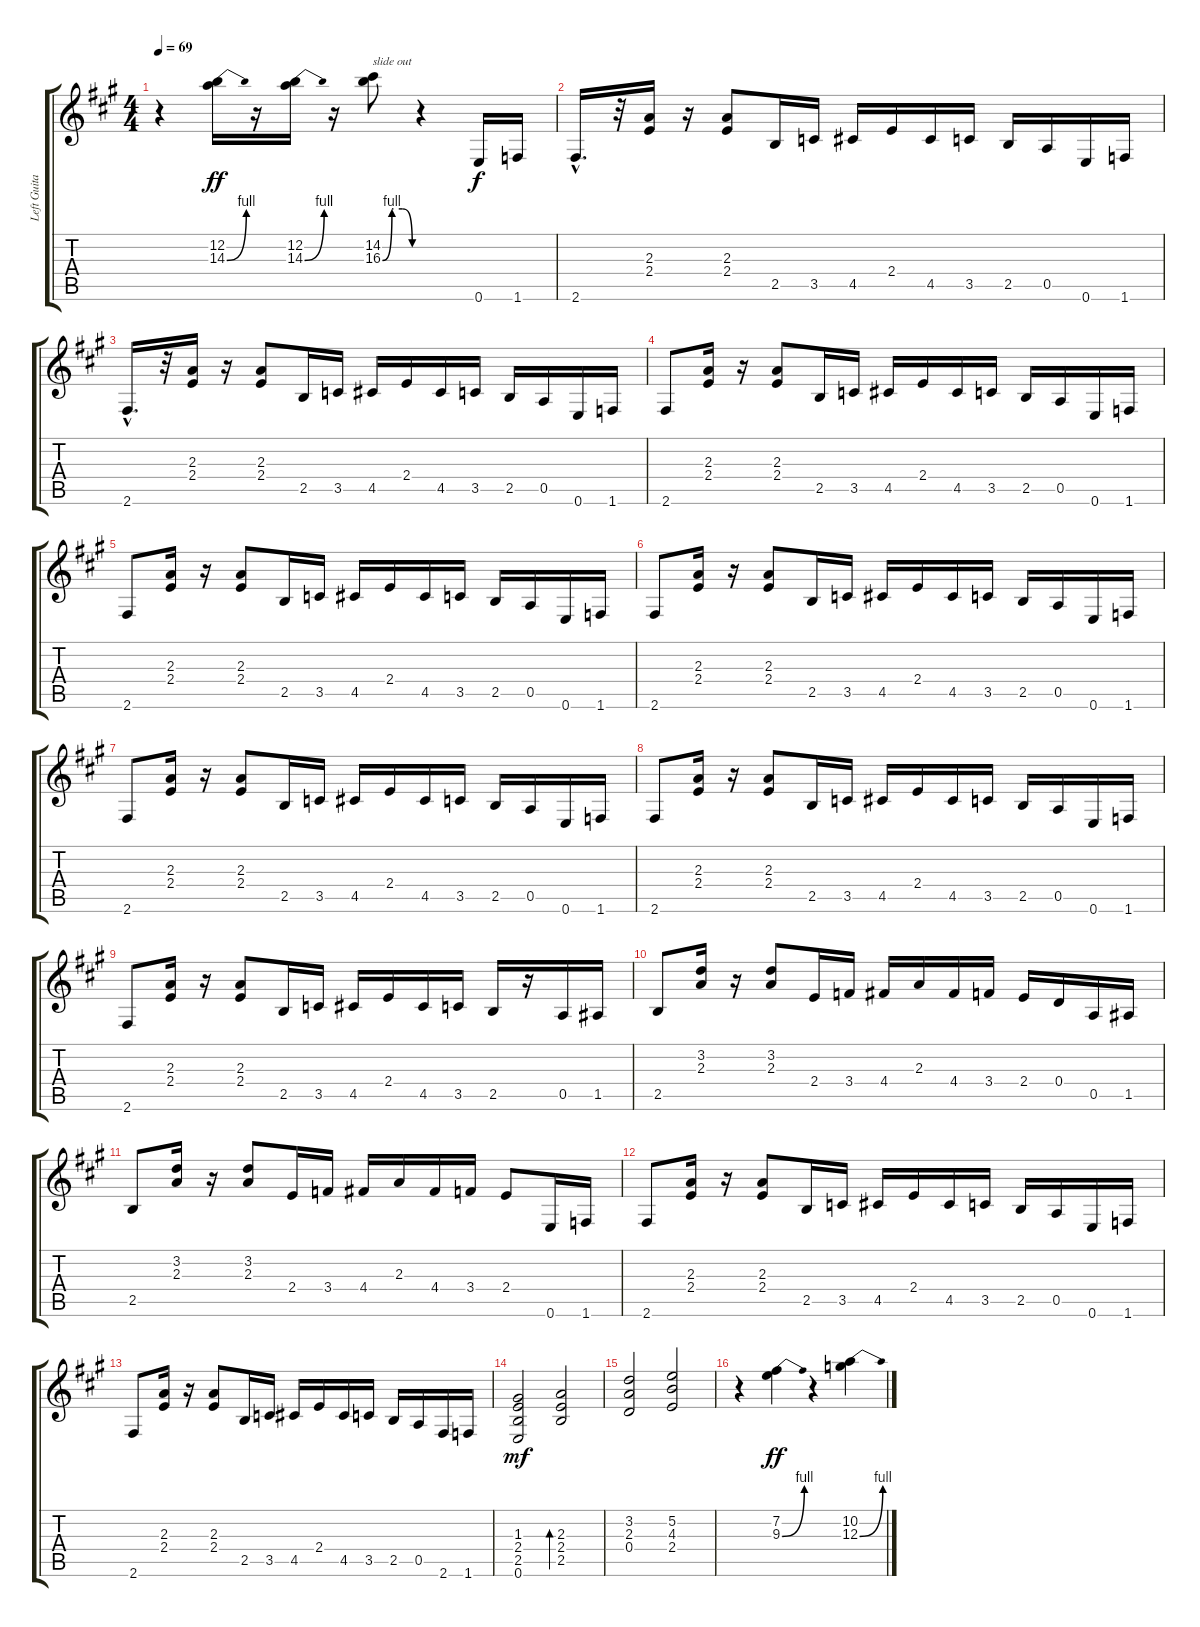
\track ("Left Guitar" "Left Guita") {instrument overdrivenguitar}
\staff {score tabs}
\tuning (E4 B3 G3 D3 A2 E2) {hide}
\ts (4 4)
\tempo 69
\clef g2
\ks f#minor
r.4{dy ff} (12.2 14.3{be (bend 0 0 60 4)}).16 r.16 (12.2 14.3{be (bend 0 0 60 4)}).16 r.16 (14.2 16.3{be (custom 0 0 19 4 22 4 40 4 60 0)}).8{txt "slide out"} r.4 0.6.16{dy f} 1.6.16 |
2.6{hac}.16{d} r.32 (2.3 2.4).16 r.16 (2.3 2.4).8 2.5.16 3.5.16 4.5.16 2.4.16 4.5.16 3.5.16 2.5.16 0.5.16 0.6.16 1.6.16 |
2.6{hac}.16{d} r.32 (2.3 2.4).16 r.16 (2.3 2.4).8 2.5.16 3.5.16 4.5.16 2.4.16 4.5.16 3.5.16 2.5.16 0.5.16 0.6.16 1.6.16 |
2.6.8 (2.3 2.4).16 r.16 (2.3 2.4).8 2.5.16 3.5.16 4.5.16 2.4.16 4.5.16 3.5.16 2.5.16 0.5.16 0.6.16 1.6.16 |
2.6.8 (2.3 2.4).16 r.16 (2.3 2.4).8 2.5.16 3.5.16 4.5.16 2.4.16 4.5.16 3.5.16 2.5.16 0.5.16 0.6.16 1.6.16 |
2.6.8 (2.3 2.4).16 r.16 (2.3 2.4).8 2.5.16 3.5.16 4.5.16 2.4.16 4.5.16 3.5.16 2.5.16 0.5.16 0.6.16 1.6.16 |
2.6.8 (2.3 2.4).16 r.16 (2.3 2.4).8 2.5.16 3.5.16 4.5.16 2.4.16 4.5.16 3.5.16 2.5.16 0.5.16 0.6.16 1.6.16 |
2.6.8 (2.3 2.4).16 r.16 (2.3 2.4).8 2.5.16 3.5.16 4.5.16 2.4.16 4.5.16 3.5.16 2.5.16 0.5.16 0.6.16 1.6.16 |
2.6.8 (2.3 2.4).16 r.16 (2.3 2.4).8 2.5.16 3.5.16 4.5.16 2.4.16 4.5.16 3.5.16 2.5.16 r.16 0.5.16 1.5.16 |
2.5.8 (3.2 2.3).16 r.16 (3.2 2.3).8 2.4.16 3.4.16 4.4.16 2.3.16 4.4.16 3.4.16 2.4.16 0.4.16 0.5.16 1.5.16 |
2.5.8 (3.2 2.3).16 r.16 (3.2 2.3).8 2.4.16 3.4.16 4.4.16 2.3.16 4.4.16 3.4.16 2.4.8 0.6.16 1.6.16 |
2.6.8 (2.3 2.4).16 r.16 (2.3 2.4).8 2.5.16 3.5.16 4.5.16 2.4.16 4.5.16 3.5.16 2.5.16 0.5.16 0.6.16 1.6.16 |
2.6.8 (2.3 2.4).16 r.16 (2.3 2.4).8 2.5.16 3.5.16 4.5.16 2.4.16 4.5.16 3.5.16 2.5.16 0.5.16 2.6.16 1.6.16 |
(1.3 2.4 2.5 0.6).2{dy mf} (2.3 2.4 2.5).2{bd 120} |
(3.2 2.3 0.4).2 (5.2 4.3 2.4).2 |
r.4 (7.2 9.3{be (bend 0 0 60 4)}).4{dy ff} r.4 (10.2 12.3{be (bend 0 0 60 4)}).4
